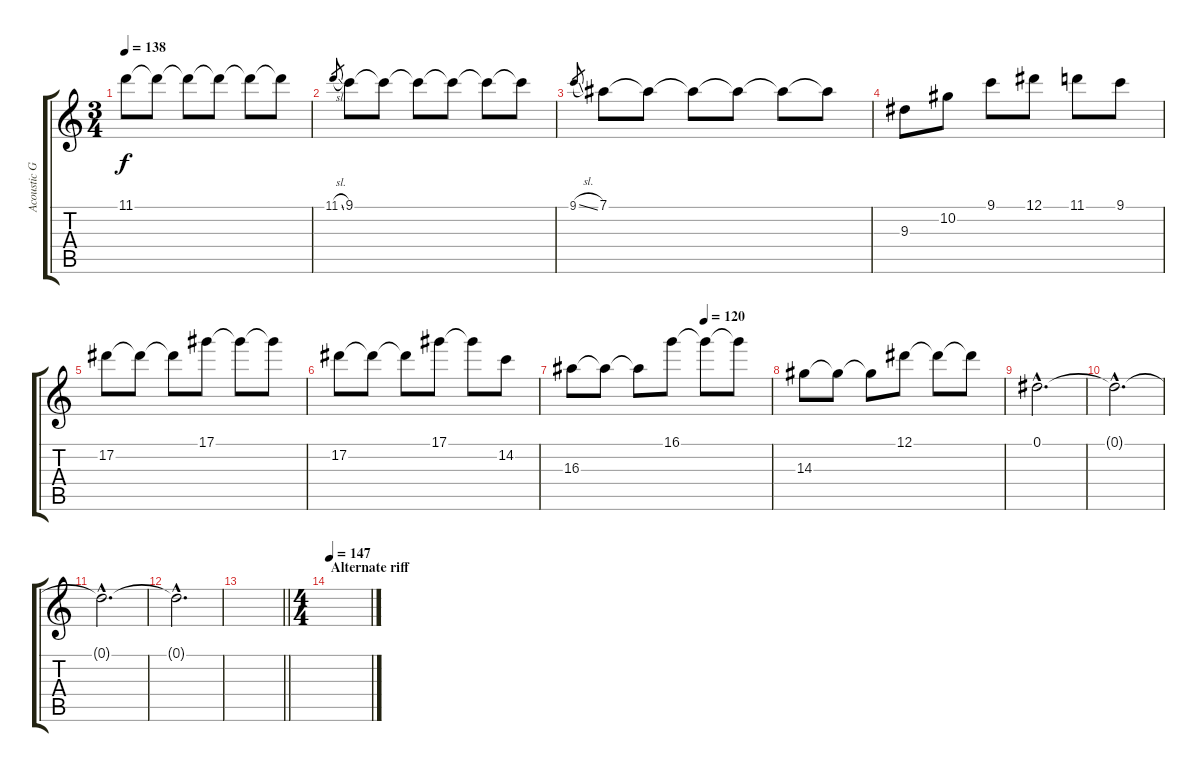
\track ("Acoustic Guitar 2" "Acoustic G") {instrument acousticguitarsteel}
\staff {score tabs}
\tuning (Eb4 Bb3 Gb3 Db3 Ab2 Eb2) {hide}
\ts (3 4)
\tempo 138
\clef g2
\ks c
11.1.8{dy f} 11.1{t}.8 11.1{t}.8 11.1{t}.8 11.1{t}.8 11.1{t}.8 |
11.1{sl}.8{gr} 9.1.8 9.1{t}.8 9.1{t}.8 9.1{t}.8 9.1{t}.8 9.1{t}.8 |
9.1{sl}.8{gr} 7.1.8 7.1{t}.8 7.1{t}.8 7.1{t}.8 7.1{t}.8 7.1{t}.8 |
9.3.8 10.2.8 9.1.8 12.1.8 11.1.8 9.1.8 |
17.2.8{volume 9} 17.2{t}.8 17.2{t}.8 17.1.8 17.1{t}.8 17.1{t}.8 |
17.2.8 17.2{t}.8 17.2{t}.8 17.1.8 17.1{t}.8 14.2.8 |
\tempo (120 0.6666666666666666)
16.3.8 16.3{t}.8 16.3{t}.8 16.1.8 16.1{t}.8 16.1{t}.8 |
14.3.8 14.3{t}.8 14.3{t}.8 12.1.8 12.1{t}.8 12.1{t}.8 |
0.1{hac}.2{d volume 0} |
0.1{hac t}.2{d} |
0.1{hac t}.2{d} |
0.1{hac t}.2{d} |
\barLineRight lightlight
|
\ts (4 4)
\section ("" "Alternate riff")
\tempo 147
